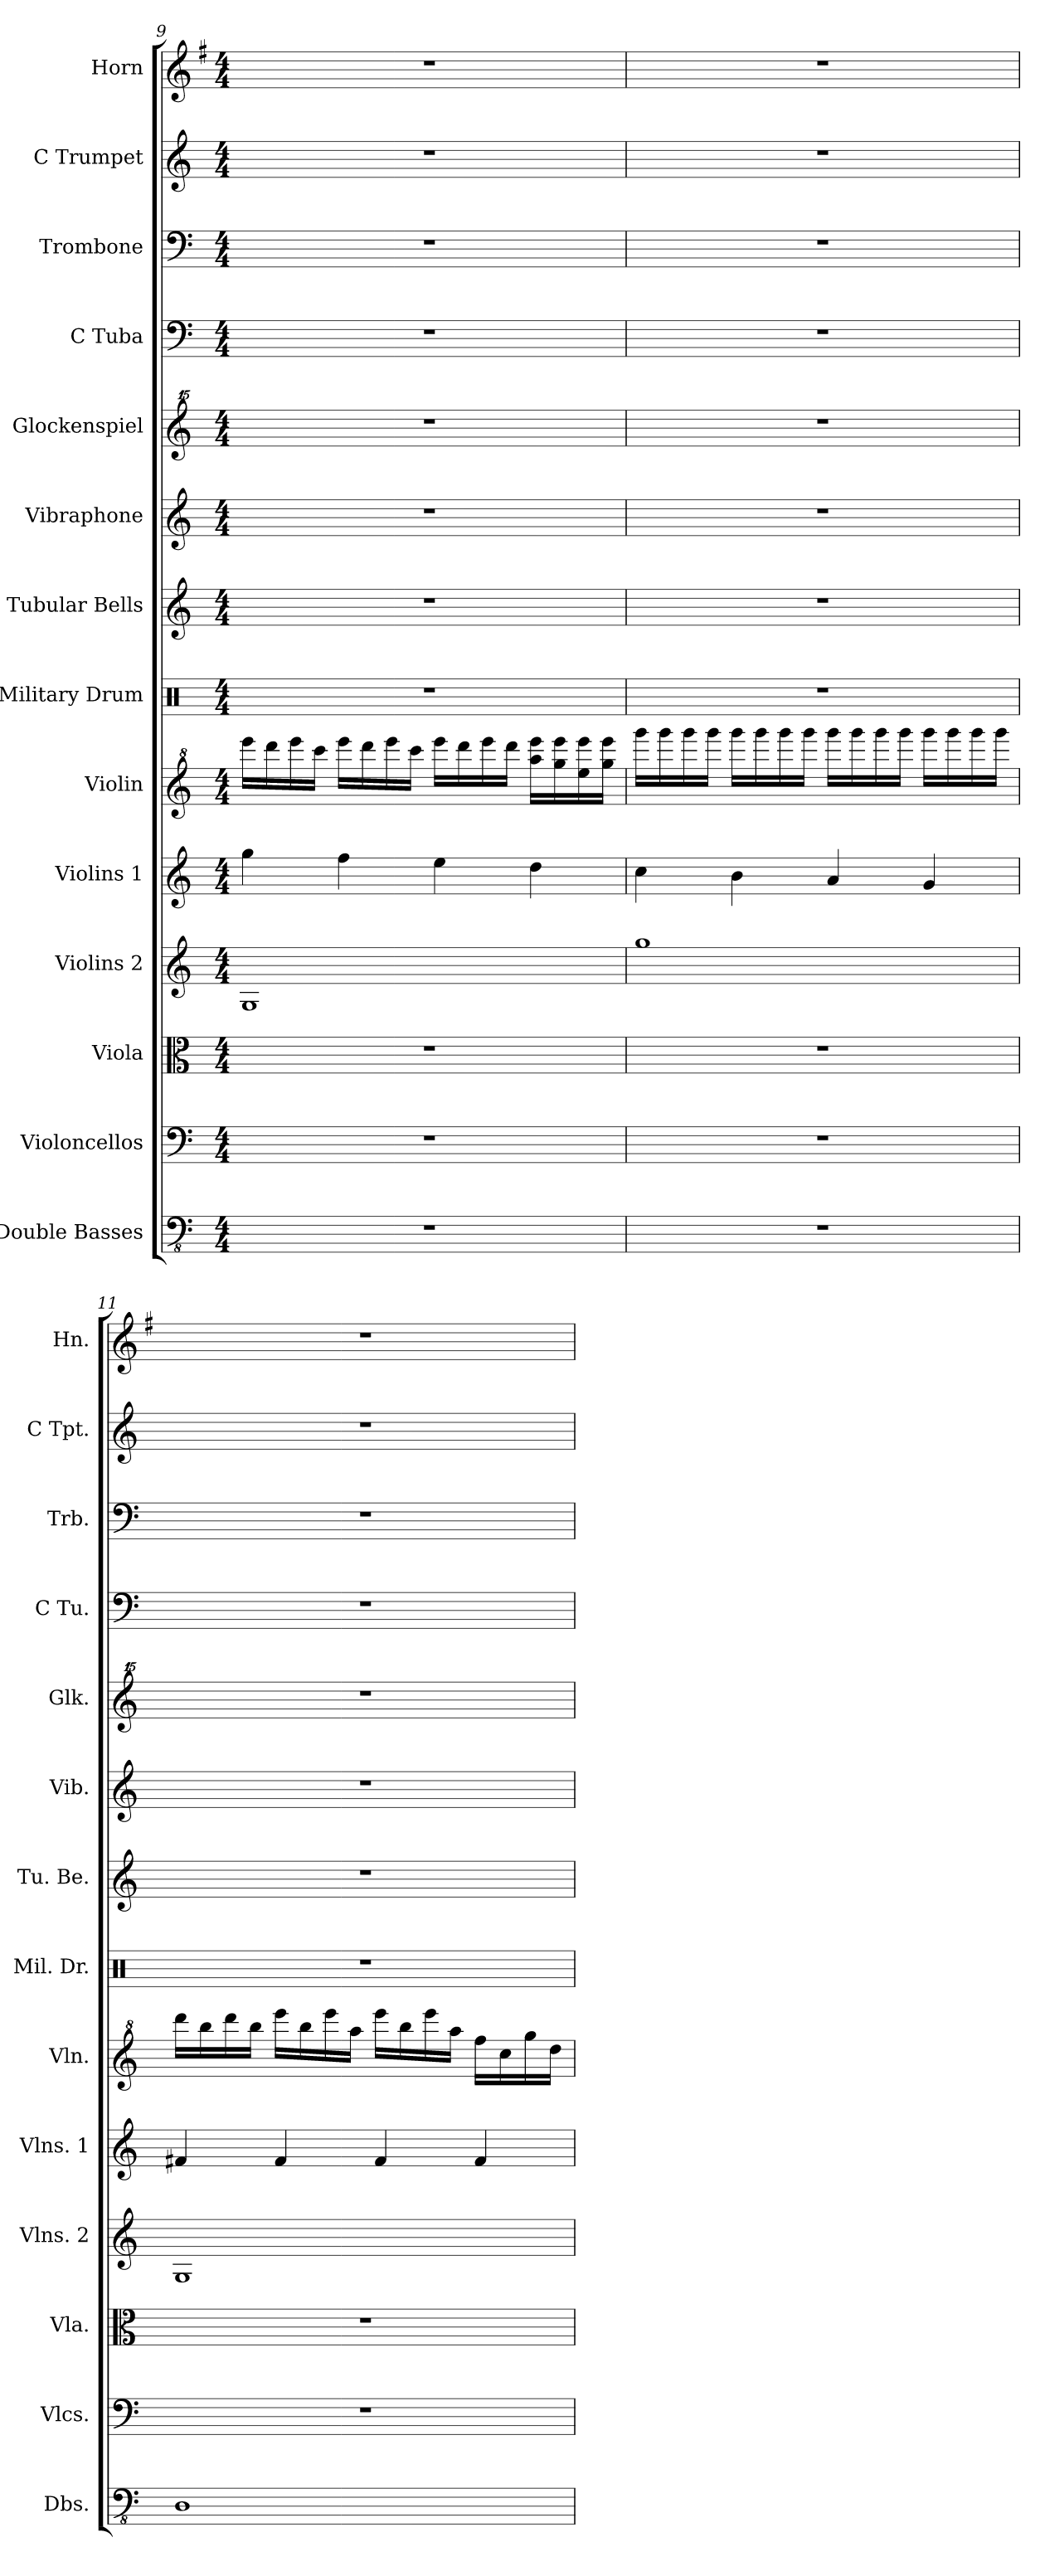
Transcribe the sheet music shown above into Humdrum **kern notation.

**kern	**kern	**kern	**kern	**kern	**kern	**kern	**kern	**kern	**kern	**kern	**kern	**kern	**kern
*part14	*part13	*part12	*part11	*part10	*part9	*part8	*part7	*part6	*part5	*part4	*part3	*part2	*part1
*staff14	*staff13	*staff12	*staff11	*staff10	*staff9	*staff8	*staff7	*staff6	*staff5	*staff4	*staff3	*staff2	*staff1
*I"Double Basses	*I"Violoncellos	*I"Viola	*I"Violins 2	*I"Violins 1	*I"Violin	*I"Military Drum	*I"Tubular Bells	*I"Vibraphone	*I"Glockenspiel	*I"C Tuba	*I"Trombone	*I"C Trumpet	*I"Horn
*I'Dbs.	*I'Vlcs.	*I'Vla.	*I'Vlns. 2	*I'Vlns. 1	*I'Vln.	*I'Mil. Dr.	*I'Tu. Be.	*I'Vib.	*I'Glk.	*I'C Tu.	*I'Trb.	*I'C Tpt.	*I'Hn.
*clefFv4	*clefF4	*clefC3	*clefG2	*clefG2	*clefG^2	*clefX	*clefG2	*clefG2	*clefG^^2	*clefF4	*clefF4	*clefG2	*clefG2
*	*	*	*	*	*	*	*	*	*	*	*	*	*ITrd4c7
*k[]	*k[]	*k[]	*k[]	*k[]	*k[]	*k[]	*k[]	*k[]	*k[]	*k[]	*k[]	*k[]	*k[]
*C:	*C:	*C:	*C:	*C:	*C:	*C:	*C:	*C:	*C:	*C:	*C:	*C:	*C:
*M4/4	*M4/4	*M4/4	*M4/4	*M4/4	*M4/4	*M4/4	*M4/4	*M4/4	*M4/4	*M4/4	*M4/4	*M4/4	*M4/4
=9	=9	=9	=9	=9	=9	=9	=9	=9	=9	=9	=9	=9	=9
1r	1r	1r	1G	4gg\	16eeee\LL	1r	1r	1r	1r	1r	1r	1r	1r
.	.	.	.	.	16dddd\	.	.	.	.	.	.	.	.
.	.	.	.	.	16eeee\	.	.	.	.	.	.	.	.
.	.	.	.	.	16cccc\JJ	.	.	.	.	.	.	.	.
.	.	.	.	4ff\	16eeee\LL	.	.	.	.	.	.	.	.
.	.	.	.	.	16dddd\	.	.	.	.	.	.	.	.
.	.	.	.	.	16eeee\	.	.	.	.	.	.	.	.
.	.	.	.	.	16cccc\JJ	.	.	.	.	.	.	.	.
.	.	.	.	4ee\	16eeee\LL	.	.	.	.	.	.	.	.
.	.	.	.	.	16dddd\	.	.	.	.	.	.	.	.
.	.	.	.	.	16eeee\	.	.	.	.	.	.	.	.
.	.	.	.	.	16dddd\JJ	.	.	.	.	.	.	.	.
.	.	.	.	4dd\	16aaa\ 16eeee\LL	.	.	.	.	.	.	.	.
.	.	.	.	.	16ggg\ 16eeee\	.	.	.	.	.	.	.	.
.	.	.	.	.	16eee\ 16eeee\	.	.	.	.	.	.	.	.
.	.	.	.	.	16ggg\ 16eeee\JJ	.	.	.	.	.	.	.	.
!!LO:PB:g=z
=10	=10	=10	=10	=10	=10	=10	=10	=10	=10	=10	=10	=10	=10
1r	1r	1r	1gg	4cc\	16gggg\LL	1r	1r	1r	1r	1r	1r	1r	1r
.	.	.	.	.	16gggg\	.	.	.	.	.	.	.	.
.	.	.	.	.	16gggg\	.	.	.	.	.	.	.	.
.	.	.	.	.	16gggg\JJ	.	.	.	.	.	.	.	.
.	.	.	.	4b\	16gggg\LL	.	.	.	.	.	.	.	.
.	.	.	.	.	16gggg\	.	.	.	.	.	.	.	.
.	.	.	.	.	16gggg\	.	.	.	.	.	.	.	.
.	.	.	.	.	16gggg\JJ	.	.	.	.	.	.	.	.
.	.	.	.	4a/	16gggg\LL	.	.	.	.	.	.	.	.
.	.	.	.	.	16gggg\	.	.	.	.	.	.	.	.
.	.	.	.	.	16gggg\	.	.	.	.	.	.	.	.
.	.	.	.	.	16gggg\JJ	.	.	.	.	.	.	.	.
.	.	.	.	4g/	16gggg\LL	.	.	.	.	.	.	.	.
.	.	.	.	.	16gggg\	.	.	.	.	.	.	.	.
.	.	.	.	.	16gggg\	.	.	.	.	.	.	.	.
.	.	.	.	.	16gggg\JJ	.	.	.	.	.	.	.	.
=11	=11	=11	=11	=11	=11	=11	=11	=11	=11	=11	=11	=11	=11
1DD	1r	1r	1G	4f#X/	16dddd\LL	1r	1r	1r	1r	1r	1r	1r	1r
.	.	.	.	.	16bbb\	.	.	.	.	.	.	.	.
.	.	.	.	.	16dddd\	.	.	.	.	.	.	.	.
.	.	.	.	.	16bbb\JJ	.	.	.	.	.	.	.	.
.	.	.	.	4f#/	16eeee\LL	.	.	.	.	.	.	.	.
.	.	.	.	.	16bbb\	.	.	.	.	.	.	.	.
.	.	.	.	.	16eeee\	.	.	.	.	.	.	.	.
.	.	.	.	.	16aaa\JJ	.	.	.	.	.	.	.	.
.	.	.	.	4f#/	16eeee\LL	.	.	.	.	.	.	.	.
.	.	.	.	.	16bbb\	.	.	.	.	.	.	.	.
.	.	.	.	.	16eeee\	.	.	.	.	.	.	.	.
.	.	.	.	.	16aaa\JJ	.	.	.	.	.	.	.	.
.	.	.	.	4f#/	16fff\LL	.	.	.	.	.	.	.	.
.	.	.	.	.	16ccc\	.	.	.	.	.	.	.	.
.	.	.	.	.	16ggg\	.	.	.	.	.	.	.	.
.	.	.	.	.	16ddd\JJ	.	.	.	.	.	.	.	.
=	=	=	=	=	=	=	=	=	=	=	=	=	=
*-	*-	*-	*-	*-	*-	*-	*-	*-	*-	*-	*-	*-	*-
